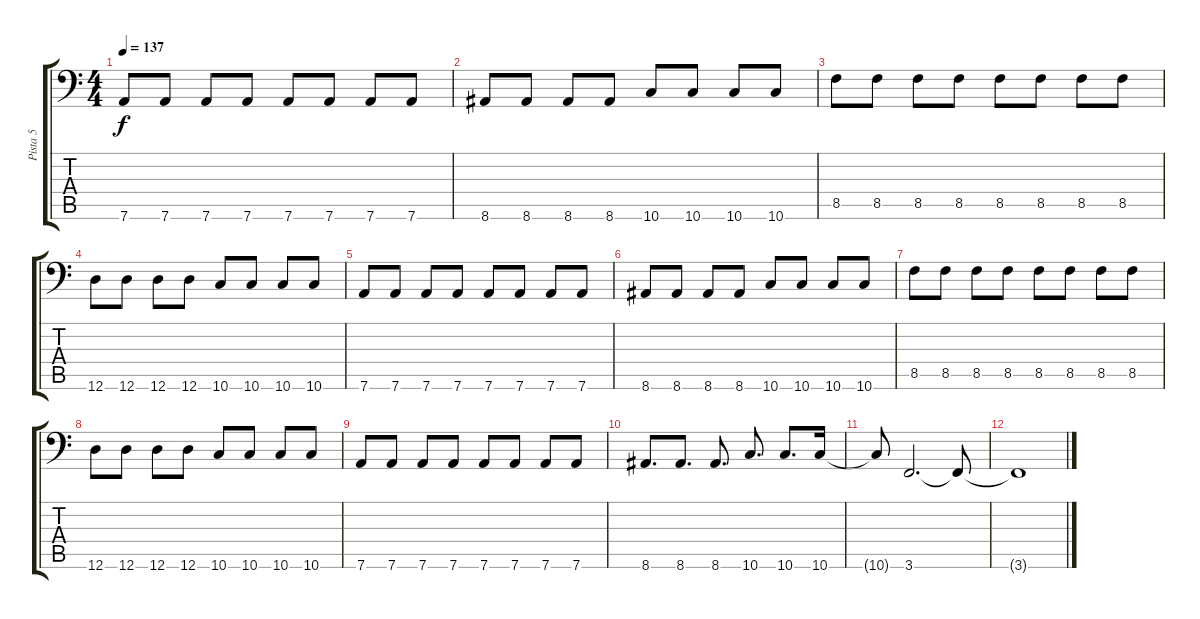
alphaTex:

\track ("Pista 5" "Pista 5") {instrument acousticbass}
\staff {score tabs}
\tuning (E4 B3 G3 D2 A1 D1) {hide}
\ts (4 4)
\tempo 137
\clef f4
\ks c
7.6.8{dy f} 7.6.8 7.6.8 7.6.8 7.6.8 7.6.8 7.6.8 7.6.8 |
8.6.8 8.6.8 8.6.8 8.6.8 10.6.8 10.6.8 10.6.8 10.6.8 |
8.5.8 8.5.8 8.5.8 8.5.8 8.5.8 8.5.8 8.5.8 8.5.8 |
12.6.8 12.6.8 12.6.8 12.6.8 10.6.8 10.6.8 10.6.8 10.6.8 |
7.6.8 7.6.8 7.6.8 7.6.8 7.6.8 7.6.8 7.6.8 7.6.8 |
8.6.8 8.6.8 8.6.8 8.6.8 10.6.8 10.6.8 10.6.8 10.6.8 |
8.5.8 8.5.8 8.5.8 8.5.8 8.5.8 8.5.8 8.5.8 8.5.8 |
12.6.8 12.6.8 12.6.8 12.6.8 10.6.8 10.6.8 10.6.8 10.6.8 |
7.6.8 7.6.8 7.6.8 7.6.8 7.6.8 7.6.8 7.6.8 7.6.8 |
8.6.8{d} 8.6.8{d} 8.6.8{d} 10.6.8{d} 10.6.8{d} 10.6.16 |
10.6{t}.8 3.6.2{d} 3.6{t}.8 |
3.6{t}.1
